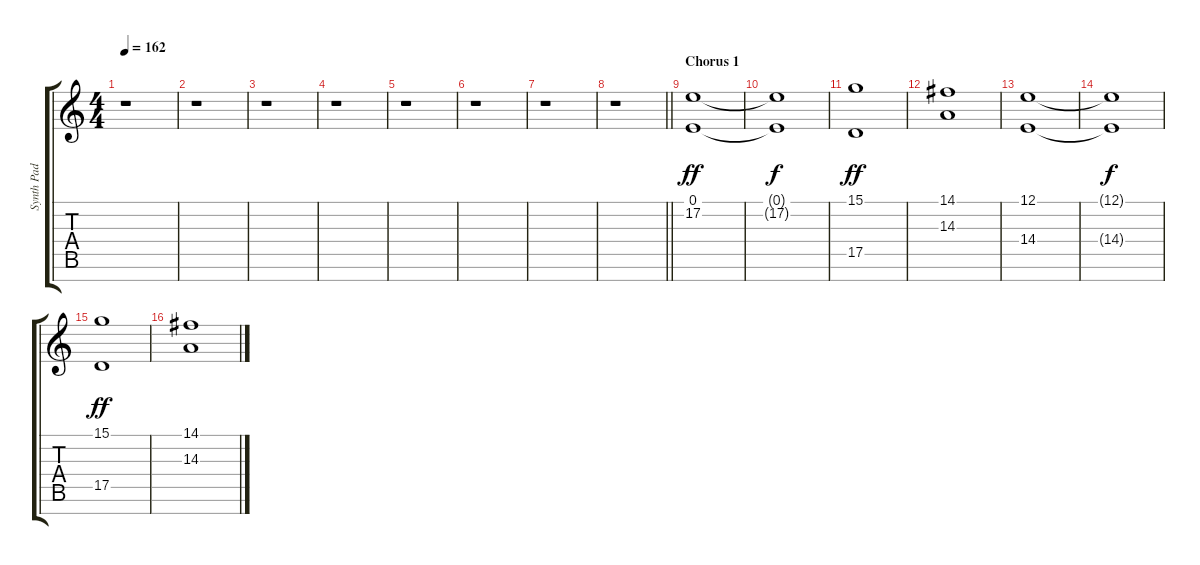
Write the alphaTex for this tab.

\track ("Synth Pad" "Synth Pad") {instrument pad2warm}
\staff {score tabs}
\tuning (E4 B3 G3 D3 A2 E2 B1) {hide}
\ts (4 4)
\tempo 162
\clef g2
\ks c
r.1{dy ff} |
r.1 |
r.1 |
r.1 |
r.1 |
r.1 |
r.1 |
\barLineRight lightlight
r.1 |
\section ("" "Chorus 1")
(0.1 17.2).1 |
(0.1{t} 17.2{t}).1{dy f} |
(15.1 17.5).1{dy ff} |
(14.1 14.3).1 |
(12.1 14.4).1 |
(12.1{t} 14.4{t}).1{dy f} |
(15.1 17.5).1{dy ff} |
(14.1 14.3).1
